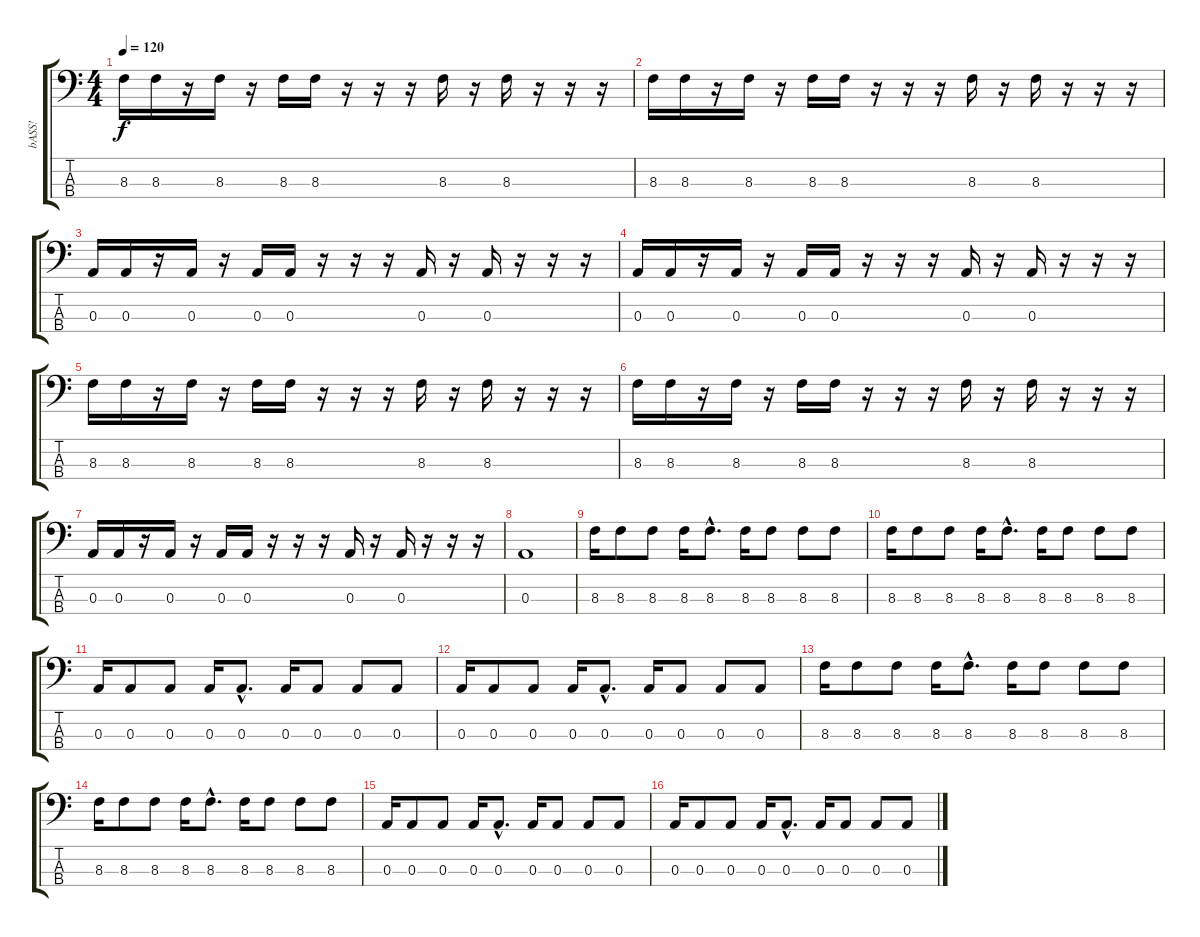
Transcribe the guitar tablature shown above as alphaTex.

\track ("bASS!" "bASS!") {instrument electricbasspick}
\staff {score tabs}
\tuning (G2 D2 A1 E1) {hide}
\ts (4 4)
\tempo 120
\clef f4
\ks c
8.3.16{dy f} 8.3.16 r.16 8.3.16 r.16 8.3.16 8.3.16 r.16 r.16 r.16 8.3.16 r.16 8.3.16 r.16 r.16 r.16 |
8.3.16 8.3.16 r.16 8.3.16 r.16 8.3.16 8.3.16 r.16 r.16 r.16 8.3.16 r.16 8.3.16 r.16 r.16 r.16 |
0.3.16 0.3.16 r.16 0.3.16 r.16 0.3.16 0.3.16 r.16 r.16 r.16 0.3.16 r.16 0.3.16 r.16 r.16 r.16 |
0.3.16 0.3.16 r.16 0.3.16 r.16 0.3.16 0.3.16 r.16 r.16 r.16 0.3.16 r.16 0.3.16 r.16 r.16 r.16 |
8.3.16 8.3.16 r.16 8.3.16 r.16 8.3.16 8.3.16 r.16 r.16 r.16 8.3.16 r.16 8.3.16 r.16 r.16 r.16 |
8.3.16 8.3.16 r.16 8.3.16 r.16 8.3.16 8.3.16 r.16 r.16 r.16 8.3.16 r.16 8.3.16 r.16 r.16 r.16 |
0.3.16 0.3.16 r.16 0.3.16 r.16 0.3.16 0.3.16 r.16 r.16 r.16 0.3.16 r.16 0.3.16 r.16 r.16 r.16 |
0.3.1 |
8.3.16 8.3.8 8.3.8 8.3.16 8.3{hac}.8{d} 8.3.16 8.3.8 8.3.8 8.3.8 |
8.3.16 8.3.8 8.3.8 8.3.16 8.3{hac}.8{d} 8.3.16 8.3.8 8.3.8 8.3.8 |
0.3.16 0.3.8 0.3.8 0.3.16 0.3{hac}.8{d} 0.3.16 0.3.8 0.3.8 0.3.8 |
0.3.16 0.3.8 0.3.8 0.3.16 0.3{hac}.8{d} 0.3.16 0.3.8 0.3.8 0.3.8 |
8.3.16 8.3.8 8.3.8 8.3.16 8.3{hac}.8{d} 8.3.16 8.3.8 8.3.8 8.3.8 |
8.3.16 8.3.8 8.3.8 8.3.16 8.3{hac}.8{d} 8.3.16 8.3.8 8.3.8 8.3.8 |
0.3.16 0.3.8 0.3.8 0.3.16 0.3{hac}.8{d} 0.3.16 0.3.8 0.3.8 0.3.8 |
0.3.16 0.3.8 0.3.8 0.3.16 0.3{hac}.8{d} 0.3.16 0.3.8 0.3.8 0.3.8
